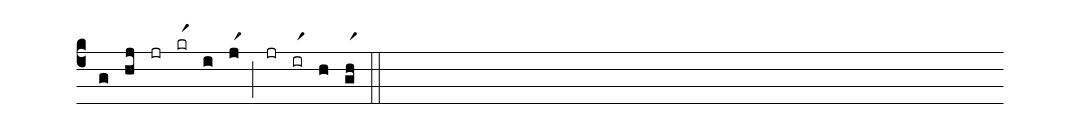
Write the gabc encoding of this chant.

annotation: IIIa2;
%%
(c4)(g)(hj)(jr)(krr1)(i)(jr1)(;)(jr)(irr1)(h)(ghr1)(::)
